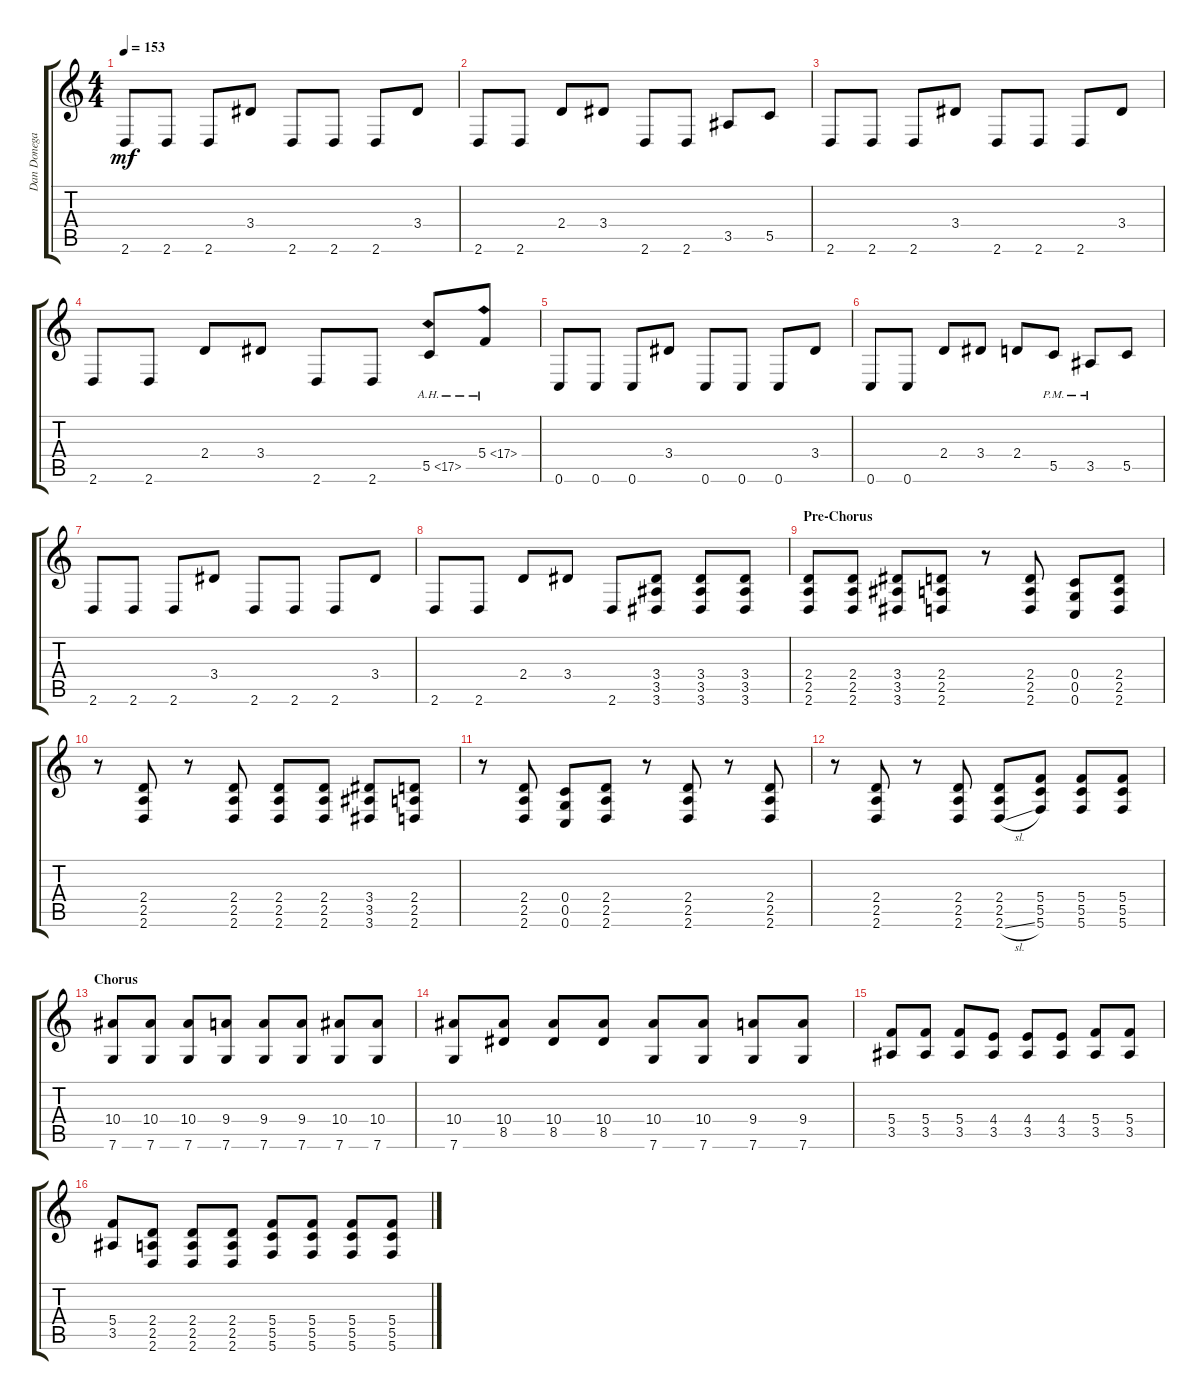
\track ("Dan Donegan" "Dan Donega") {instrument distortionguitar}
\staff {score tabs}
\tuning (D4 A3 F3 C3 G2 C2) {hide}
\ts (4 4)
\tempo 153
\clef g2
\ks c
2.6.8{dy mf} 2.6.8 2.6.8 3.4.8 2.6.8 2.6.8 2.6.8 3.4.8 |
2.6.8 2.6.8 2.4.8 3.4.8 2.6.8 2.6.8 3.5.8 5.5.8 |
2.6.8 2.6.8 2.6.8 3.4.8 2.6.8 2.6.8 2.6.8 3.4.8 |
2.6.8 2.6.8 2.4.8 3.4.8 2.6.8 2.6.8 5.5{ah 12}.8 5.4{ah 12}.8 |
0.6.8 0.6.8 0.6.8 3.4.8 0.6.8 0.6.8 0.6.8 3.4.8 |
0.6.8 0.6.8 2.4.8 3.4.8 2.4.8 5.5{pm}.8 3.5{pm}.8 5.5.8 |
2.6.8 2.6.8 2.6.8 3.4.8 2.6.8 2.6.8 2.6.8 3.4.8 |
2.6.8 2.6.8 2.4.8 3.4.8 2.6.8 (3.4 3.5 3.6).8 (3.4 3.5 3.6).8 (3.4 3.5 3.6).8 |
\section ("" "Pre-Chorus")
(2.4 2.5 2.6).8 (2.4 2.5 2.6).8 (3.4 3.5 3.6).8 (2.4 2.5 2.6).8 r.8 (2.4 2.5 2.6).8 (0.4 0.5 0.6).8 (2.4 2.5 2.6).8 |
r.8 (2.4 2.5 2.6).8 r.8 (2.4 2.5 2.6).8 (2.4 2.5 2.6).8 (2.4 2.5 2.6).8 (3.4 3.5 3.6).8 (2.4 2.5 2.6).8 |
r.8 (2.4 2.5 2.6).8 (0.4 0.5 0.6).8 (2.4 2.5 2.6).8 r.8 (2.4 2.5 2.6).8 r.8 (2.4 2.5 2.6).8 |
r.8 (2.4 2.5 2.6).8 r.8 (2.4 2.5 2.6).8 (2.4 2.5 2.6{sl}).8 (5.4 5.5 5.6).8 (5.4 5.5 5.6).8 (5.4 5.5 5.6).8 |
\section ("" "Chorus")
(10.4 7.6).8 (10.4 7.6).8 (10.4 7.6).8 (9.4 7.6).8 (9.4 7.6).8 (9.4 7.6).8 (10.4 7.6).8 (10.4 7.6).8 |
(10.4 7.6).8 (10.4 8.5).8 (10.4 8.5).8 (10.4 8.5).8 (10.4 7.6).8 (10.4 7.6).8 (9.4 7.6).8 (9.4 7.6).8 |
(5.4 3.5).8 (5.4 3.5).8 (5.4 3.5).8 (4.4 3.5).8 (4.4 3.5).8 (4.4 3.5).8 (5.4 3.5).8 (5.4 3.5).8 |
(5.4 3.5).8 (2.4 2.5 2.6).8 (2.4 2.5 2.6).8 (2.4 2.5 2.6).8 (5.4 5.5 5.6).8 (5.4 5.5 5.6).8 (5.4 5.5 5.6).8 (5.4 5.5 5.6).8
